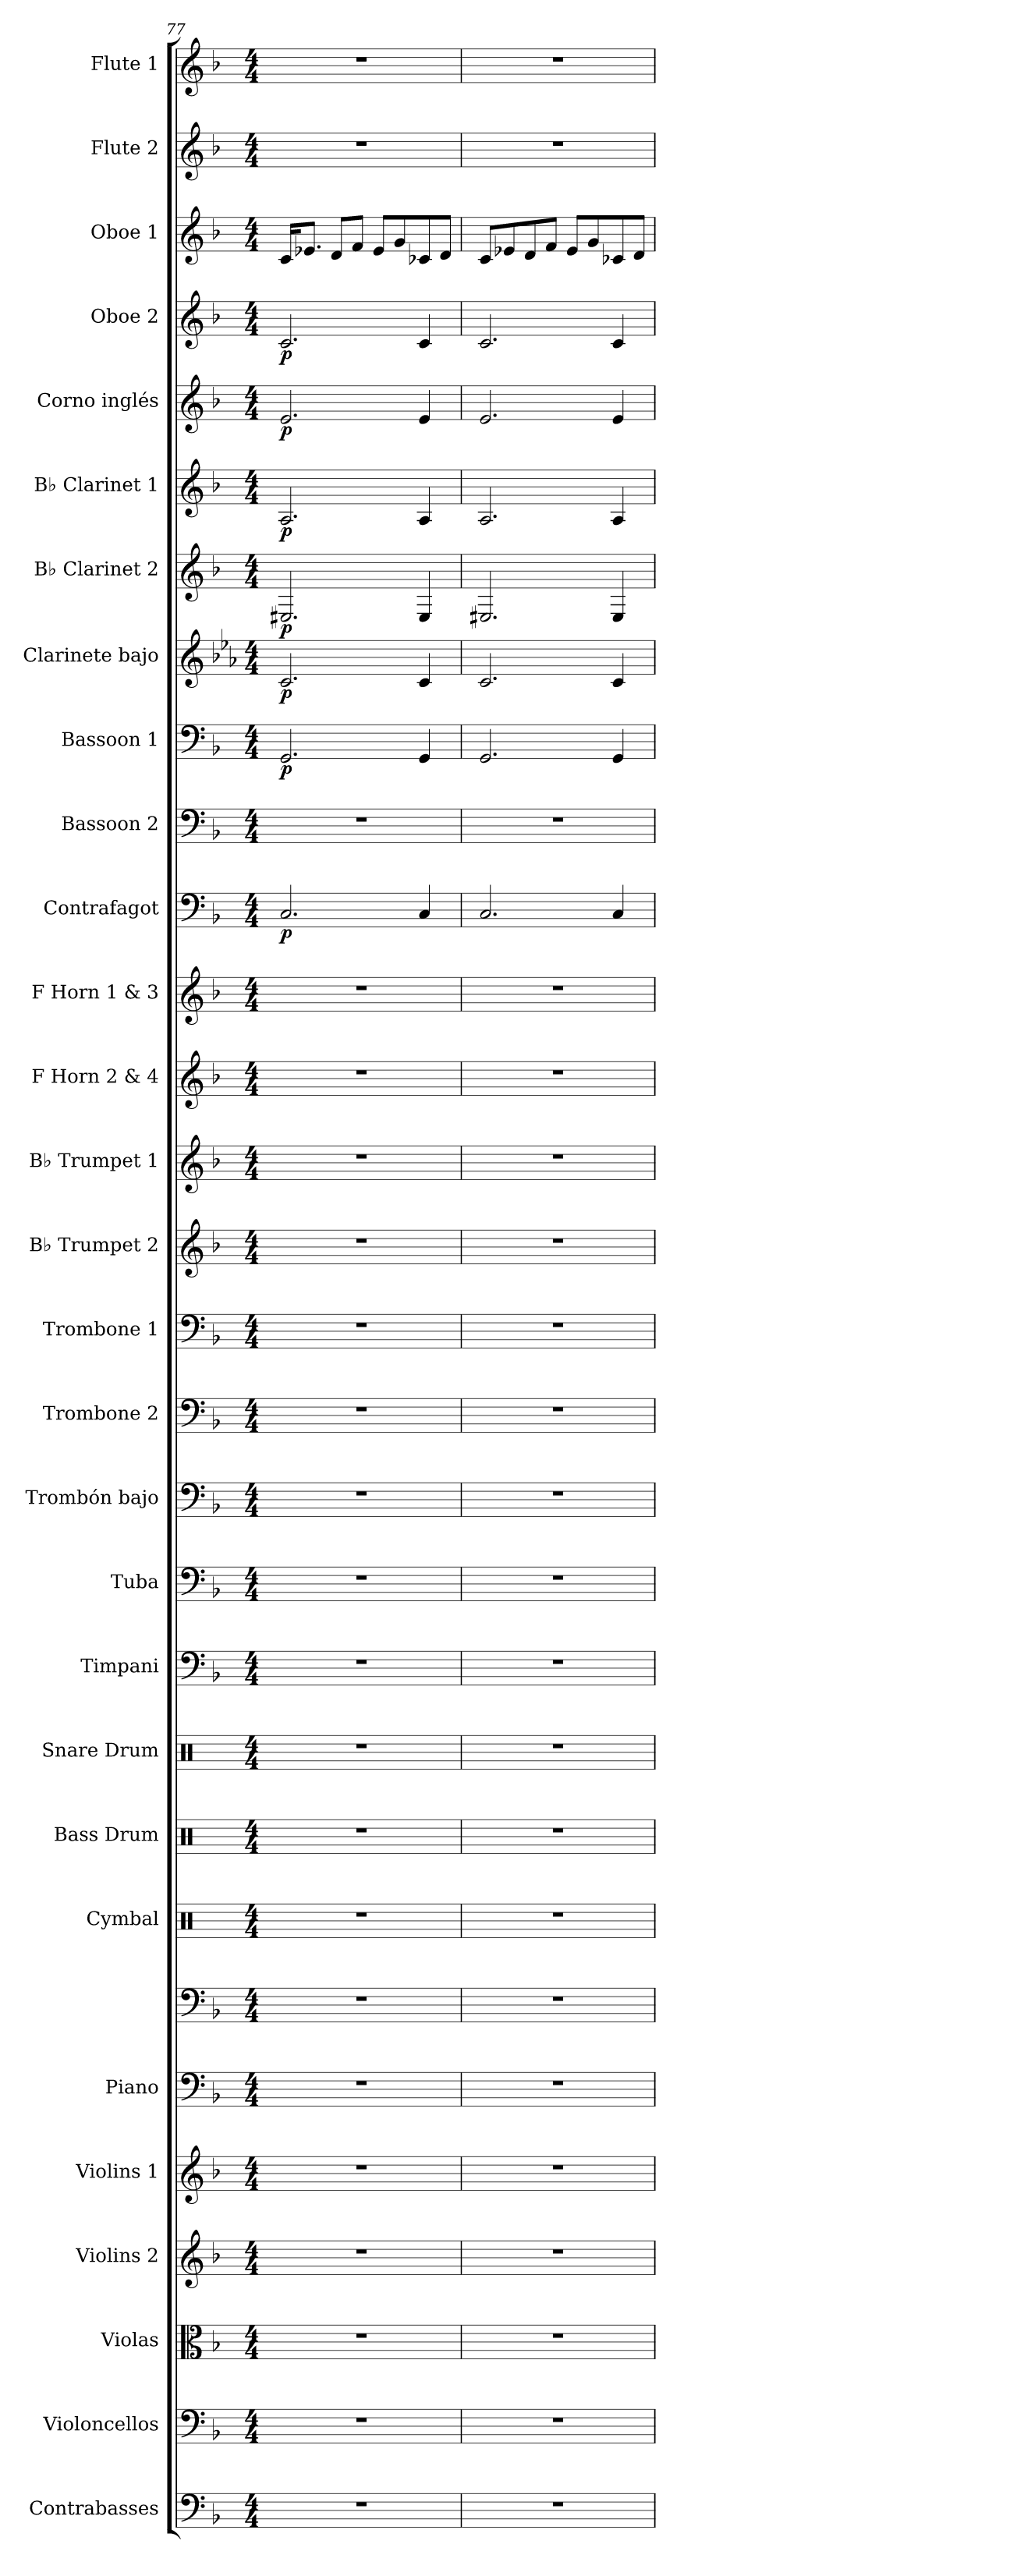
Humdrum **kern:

**kern	**kern	**kern	**kern	**kern	**kern	**kern	**kern	**kern	**kern	**kern	**kern	**kern	**kern	**kern	**kern	**kern	**kern	**kern	**kern	**dynam	**kern	**kern	**dynam	**kern	**dynam	**kern	**dynam	**kern	**dynam	**kern	**dynam	**kern	**dynam	**kern	**kern	**kern
*part29	*part28	*part27	*part26	*part25	*part24	*part24	*part23	*part22	*part21	*part20	*part19	*part18	*part17	*part16	*part15	*part14	*part13	*part12	*part11	*part11	*part10	*part9	*part9	*part8	*part8	*part7	*part7	*part6	*part6	*part5	*part5	*part4	*part4	*part3	*part2	*part1
*staff30	*staff29	*staff28	*staff27	*staff26	*staff25	*staff24	*staff23	*staff22	*staff21	*staff20	*staff19	*staff18	*staff17	*staff16	*staff15	*staff14	*staff13	*staff12	*staff11	*staff11	*staff10	*staff9	*staff9	*staff8	*staff8	*staff7	*staff7	*staff6	*staff6	*staff5	*staff5	*staff4	*staff4	*staff3	*staff2	*staff1
*I"Contrabasses	*I"Violoncellos	*I"Violas	*I"Violins 2	*I"Violins 1	*I"Piano	*	*I"Cymbal	*I"Bass Drum	*I"Snare Drum	*I"Timpani	*I"Tuba	*I"Trombón bajo	*I"Trombone 2	*I"Trombone 1	*I"B♭ Trumpet 2	*I"B♭ Trumpet 1	*I"F Horn 2 &amp; 4	*I"F Horn 1 &amp; 3	*I"Contrafagot	*	*I"Bassoon 2	*I"Bassoon 1	*	*I"Clarinete bajo	*	*I"B♭ Clarinet 2	*	*I"B♭ Clarinet 1	*	*I"Corno inglés	*	*I"Oboe 2	*	*I"Oboe 1	*I"Flute 2	*I"Flute 1
*I'Cbs.	*I'Vcs.	*I'Vlas.	*I'Vlns. 2	*I'Vlns. 1	*I'Pno.	*	*I'Cym.	*I'B. Dr.	*I'Sn. Dr.	*I'Timp.	*I'Tba.	*I'Tbn. B.	*I'Tbn. 2	*I'Tbn. 1	*I'B♭ Tpt. 2	*I'B♭ Tpt. 1	*I'F Hn. 2 4	*I'F Hn. 1 3	*I'Cfag.	*	*I'Bsn. 2	*I'Bsn. 1	*	*I'Cl. B.	*	*I'B♭ Cl. 2	*	*I'B♭ Cl. 1	*	*I'Cor. Ingl.	*	*I'Ob. 2	*	*I'Ob. 1	*I'Fl. 2	*I'Fl. 1
*clefF4	*clefF4	*clefC3	*clefG2	*clefG2	*clefF4	*clefF4	*clefX	*clefX	*clefX	*clefF4	*clefF4	*clefF4	*clefF4	*clefF4	*clefG2	*clefG2	*clefG2	*clefG2	*clefF4	*	*clefF4	*clefF4	*	*clefG2	*	*clefG2	*	*clefG2	*	*clefG2	*	*clefG2	*	*clefG2	*clefG2	*clefG2
*ITrd7c12	*	*	*	*	*	*	*	*	*	*	*	*	*	*	*ITrd1c2	*ITrd1c2	*ITrd4c7	*ITrd4c7	*ITrd7c12	*	*	*	*	*ITrd8c14	*	*ITrd1c2	*	*ITrd1c2	*	*ITrd4c7	*	*	*	*	*	*
*k[b-]	*k[b-]	*k[b-]	*k[b-]	*k[b-]	*k[b-]	*k[b-]	*k[]	*k[]	*k[]	*k[b-]	*k[b-]	*k[b-]	*k[b-]	*k[b-]	*k[b-e-a-]	*k[b-e-a-]	*k[b-e-]	*k[b-e-]	*k[b-]	*	*k[b-]	*k[b-]	*	*k[b-e-a-]	*	*k[b-e-a-]	*	*k[b-e-a-]	*	*k[b-e-]	*	*k[b-]	*	*k[b-]	*k[b-]	*k[b-]
*M4/4	*M4/4	*M4/4	*M4/4	*M4/4	*M4/4	*M4/4	*M4/4	*M4/4	*M4/4	*M4/4	*M4/4	*M4/4	*M4/4	*M4/4	*M4/4	*M4/4	*M4/4	*M4/4	*M4/4	*	*M4/4	*M4/4	*	*M4/4	*	*M4/4	*	*M4/4	*	*M4/4	*	*M4/4	*	*M4/4	*M4/4	*M4/4
=77	=77	=77	=77	=77	=77	=77	=77	=77	=77	=77	=77	=77	=77	=77	=77	=77	=77	=77	=77	=77	=77	=77	=77	=77	=77	=77	=77	=77	=77	=77	=77	=77	=77	=77	=77	=77
!	!	!	!	!	!	!	!	!	!	!	!	!	!	!	!	!	!	!	!	!LO:DY:b	!	!	!LO:DY:b	!	!LO:DY:b	!	!LO:DY:b	!	!LO:DY:b	!	!LO:DY:b	!	!LO:DY:b	!	!	!
1r	1r	1r	1r	1r	1r	1r	1r	1r	1r	1r	1r	1r	1r	1r	1r	1r	1r	1r	2.CC/	p	1r	2.GG/	p	2.C/	p	2.D#X/	p	2.G/	p	2.A/	p	2.c/	p	16c/KL	1r	1r
.	.	.	.	.	.	.	.	.	.	.	.	.	.	.	.	.	.	.	.	.	.	.	.	.	.	.	.	.	.	.	.	.	.	8.e-X/J	.	.
.	.	.	.	.	.	.	.	.	.	.	.	.	.	.	.	.	.	.	.	.	.	.	.	.	.	.	.	.	.	.	.	.	.	8d/L	.	.
.	.	.	.	.	.	.	.	.	.	.	.	.	.	.	.	.	.	.	.	.	.	.	.	.	.	.	.	.	.	.	.	.	.	8f/J	.	.
.	.	.	.	.	.	.	.	.	.	.	.	.	.	.	.	.	.	.	.	.	.	.	.	.	.	.	.	.	.	.	.	.	.	8e-/L	.	.
.	.	.	.	.	.	.	.	.	.	.	.	.	.	.	.	.	.	.	.	.	.	.	.	.	.	.	.	.	.	.	.	.	.	8g/	.	.
.	.	.	.	.	.	.	.	.	.	.	.	.	.	.	.	.	.	.	4CC/	.	.	4GG/	.	4C/	.	4D#/	.	4G/	.	4A/	.	4c/	.	8c-X/	.	.
.	.	.	.	.	.	.	.	.	.	.	.	.	.	.	.	.	.	.	.	.	.	.	.	.	.	.	.	.	.	.	.	.	.	8d/J	.	.
=78	=78	=78	=78	=78	=78	=78	=78	=78	=78	=78	=78	=78	=78	=78	=78	=78	=78	=78	=78	=78	=78	=78	=78	=78	=78	=78	=78	=78	=78	=78	=78	=78	=78	=78	=78	=78
1r	1r	1r	1r	1r	1r	1r	1r	1r	1r	1r	1r	1r	1r	1r	1r	1r	1r	1r	2.CC/	.	1r	2.GG/	.	2.C/	.	2.D#X/	.	2.G/	.	2.A/	.	2.c/	.	8c/L	1r	1r
.	.	.	.	.	.	.	.	.	.	.	.	.	.	.	.	.	.	.	.	.	.	.	.	.	.	.	.	.	.	.	.	.	.	8e-X/	.	.
.	.	.	.	.	.	.	.	.	.	.	.	.	.	.	.	.	.	.	.	.	.	.	.	.	.	.	.	.	.	.	.	.	.	8d/	.	.
.	.	.	.	.	.	.	.	.	.	.	.	.	.	.	.	.	.	.	.	.	.	.	.	.	.	.	.	.	.	.	.	.	.	8f/J	.	.
.	.	.	.	.	.	.	.	.	.	.	.	.	.	.	.	.	.	.	.	.	.	.	.	.	.	.	.	.	.	.	.	.	.	8e-/L	.	.
.	.	.	.	.	.	.	.	.	.	.	.	.	.	.	.	.	.	.	.	.	.	.	.	.	.	.	.	.	.	.	.	.	.	8g/	.	.
.	.	.	.	.	.	.	.	.	.	.	.	.	.	.	.	.	.	.	4CC/	.	.	4GG/	.	4C/	.	4D#/	.	4G/	.	4A/	.	4c/	.	8c-X/	.	.
.	.	.	.	.	.	.	.	.	.	.	.	.	.	.	.	.	.	.	.	.	.	.	.	.	.	.	.	.	.	.	.	.	.	8d/J	.	.
=	=	=	=	=	=	=	=	=	=	=	=	=	=	=	=	=	=	=	=	=	=	=	=	=	=	=	=	=	=	=	=	=	=	=	=	=
*-	*-	*-	*-	*-	*-	*-	*-	*-	*-	*-	*-	*-	*-	*-	*-	*-	*-	*-	*-	*-	*-	*-	*-	*-	*-	*-	*-	*-	*-	*-	*-	*-	*-	*-	*-	*-
